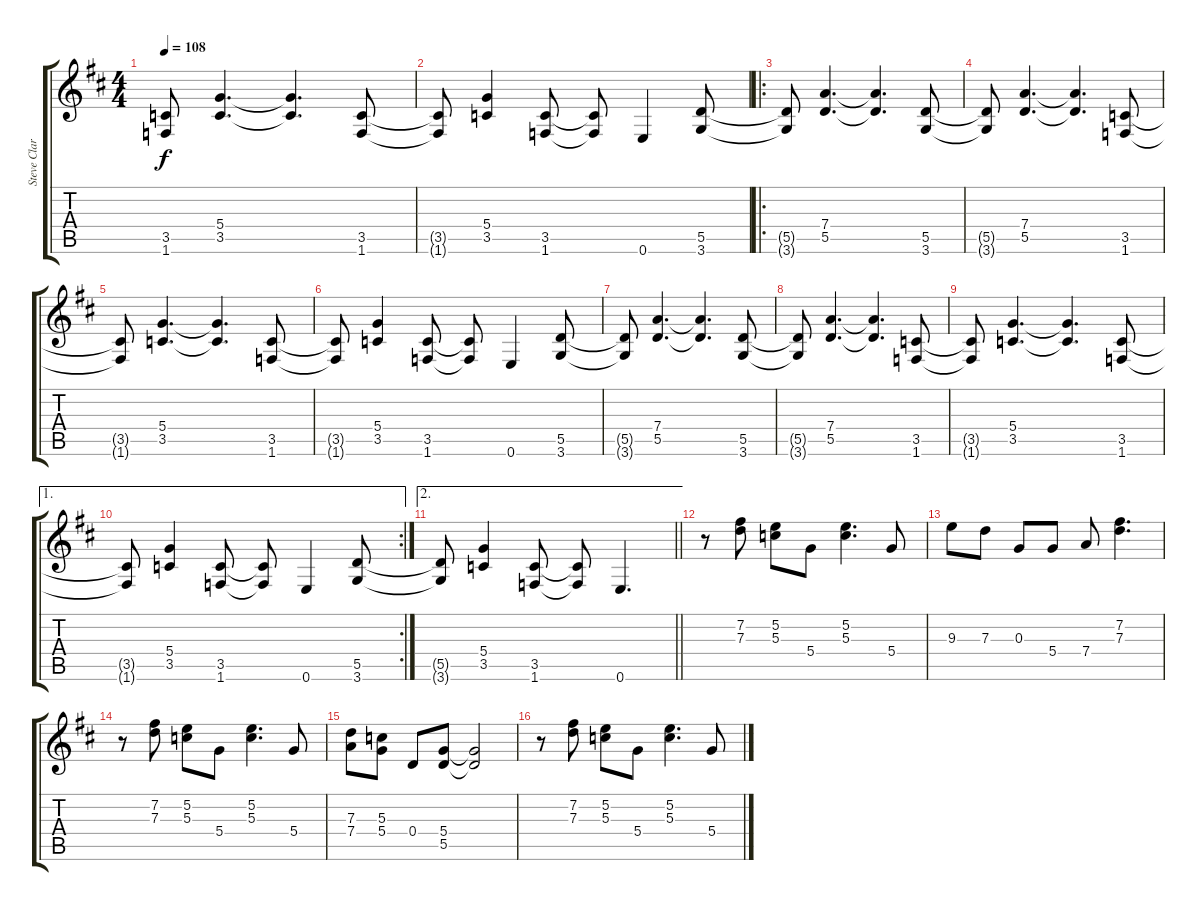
\track ("Steve Clark" "Steve Clar") {instrument distortionguitar}
\staff {score tabs}
\tuning (E4 B3 G3 D3 A2 E2) {hide}
\ts (4 4)
\tempo 108
\clef g2
\ks d
(3.5{t} 1.6{t}).8{dy f} (5.4 3.5).4{d} (5.4{t} 3.5{t}).4{d} (3.5 1.6).8 |
(3.5{t} 1.6{t}).8 (5.4 3.5).4 (3.5 1.6).8 (3.5{t} 1.6{t}).8 0.6.4 (5.5 3.6).8 |
\ro
(5.5{t} 3.6{t}).8 (7.4 5.5).4{d} (7.4{t} 5.5{t}).4{d} (5.5 3.6).8 |
(5.5{t} 3.6{t}).8 (7.4 5.5).4{d} (7.4{t} 5.5{t}).4{d} (3.5 1.6).8 |
(3.5{t} 1.6{t}).8 (5.4 3.5).4{d} (5.4{t} 3.5{t}).4{d} (3.5 1.6).8 |
(3.5{t} 1.6{t}).8 (5.4 3.5).4 (3.5 1.6).8 (3.5{t} 1.6{t}).8 0.6.4 (5.5 3.6).8 |
(5.5{t} 3.6{t}).8 (7.4 5.5).4{d} (7.4{t} 5.5{t}).4{d} (5.5 3.6).8 |
(5.5{t} 3.6{t}).8 (7.4 5.5).4{d} (7.4{t} 5.5{t}).4{d} (3.5 1.6).8 |
(3.5{t} 1.6{t}).8 (5.4 3.5).4{d} (5.4{t} 3.5{t}).4{d} (3.5 1.6).8 |
\ae 1
\rc 2
(3.5{t} 1.6{t}).8 (5.4 3.5).4 (3.5 1.6).8 (3.5{t} 1.6{t}).8 0.6.4 (5.5 3.6).8 |
\ae 2
\barLineRight lightlight
(5.5{t} 3.6{t}).8 (5.4 3.5).4 (3.5 1.6).8 (3.5{t} 1.6{t}).8 0.6.4{d} |
r.8 (7.2 7.3).8 (5.2 5.3).8 5.4.8 (5.2 5.3).4{d} 5.4.8 |
9.3.8 7.3.8 0.3.8 5.4.8 7.4.8 (7.2 7.3).4{d} |
r.8 (7.2 7.3).8 (5.2 5.3).8 5.4.8 (5.2 5.3).4{d} 5.4.8 |
(7.3 7.4).8 (5.3 5.4).8 0.4.8 (5.4 5.5).8 (5.4{t} 5.5{t}).2 |
r.8 (7.2 7.3).8 (5.2 5.3).8 5.4.8 (5.2 5.3).4{d} 5.4.8
